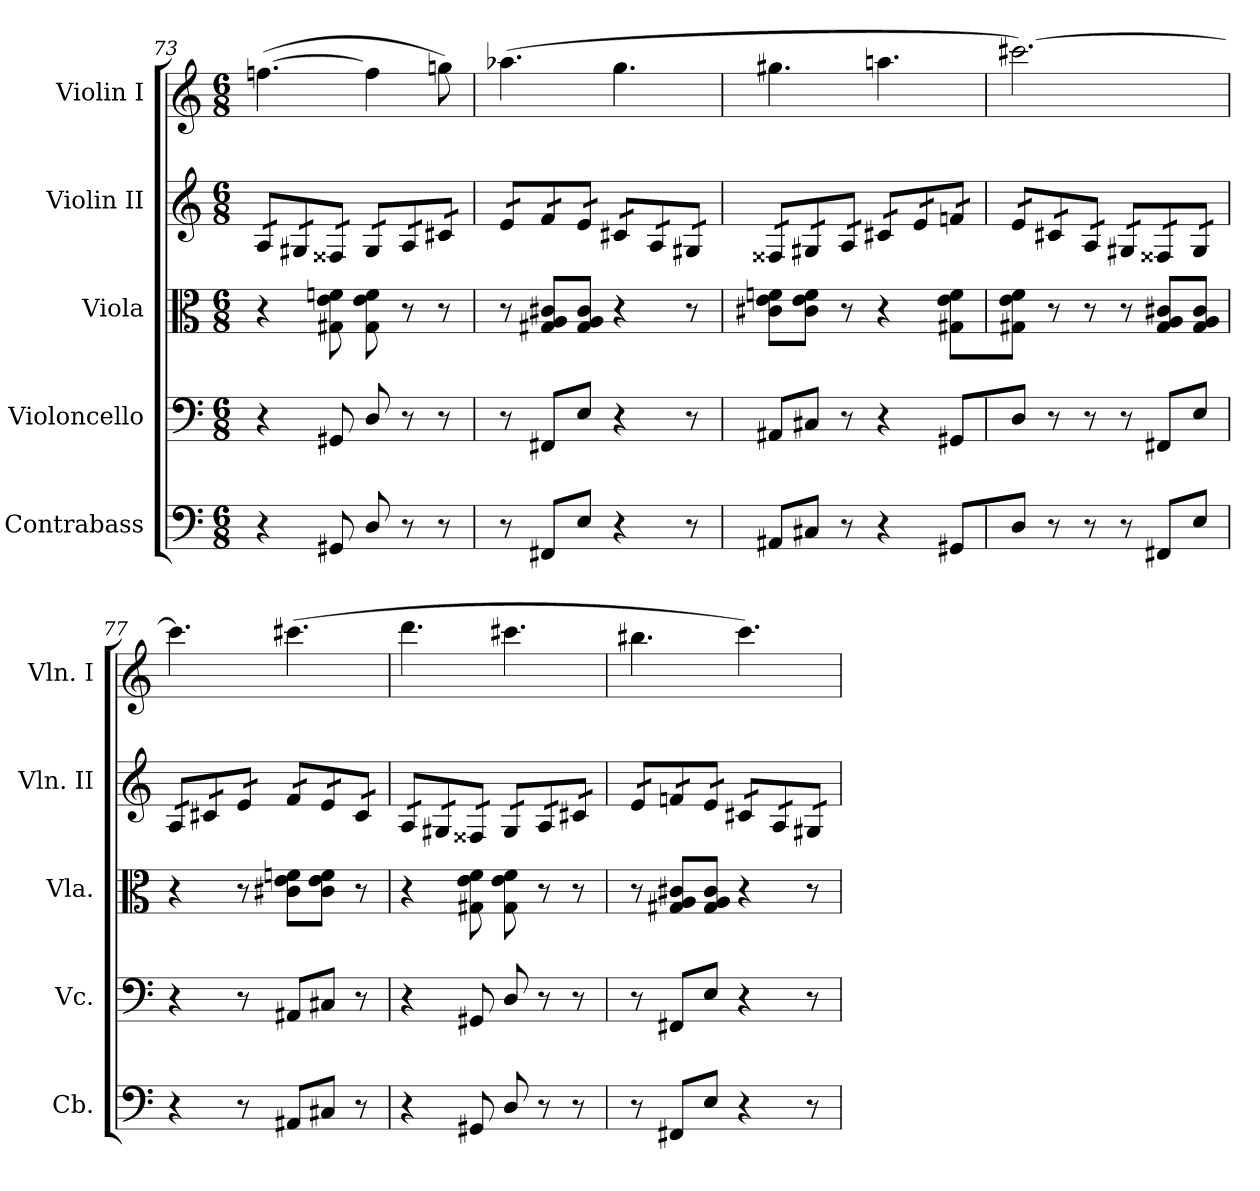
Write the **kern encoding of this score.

**kern	**kern	**kern	**kern	**kern
*part5	*part4	*part3	*part2	*part1
*staff5	*staff4	*staff3	*staff2	*staff1
*I"Contrabass	*I"Violoncello	*I"Viola	*I"Violin II	*I"Violin I
*I'Cb.	*I'Vc.	*I'Vla.	*I'Vln. II	*I'Vln. I
*clefF4	*clefF4	*clefC3	*clefG2	*clefG2
*ITrd7c12	*	*	*	*
*k[]	*k[]	*k[]	*k[]	*k[]
*C:	*C:	*C:	*C:	*C:
*M6/8	*M6/8	*M6/8	*M6/8	*M6/8
=73	=73	=73	=73	=73
*	*	*	*tremolo	*
4r	4r	4r	16Ai/LL	([>4.ffni\
.	.	.	16Ai/	.
.	.	.	16G#Xi/	.
.	.	.	16G#Xi/	.
8GGG#Xi/	8GG#Xi/	8G#Xi\ 8ei 8fni	16F##Xi/	.
.	.	.	16F##Xi/JJ	.
8DDi/	8Di/	8G#i\ 8ei 8fi	16G#i/LL	4ffi\]
.	.	.	16G#i/	.
8r	8r	8r	16Ai/	.
.	.	.	16Ai/	.
8r	8r	8r	16c#Xi/	8ggni\)
.	.	.	16c#Xi/JJ	.
=74	=74	=74	=74	=74
8r	8r	8r	16ei/LL	(4.aa-Xi\
.	.	.	16ei/	.
8FFF#Xi/L	8FF#Xi/L	8G#Xi/ 8Ai 8c#XiL	16fi/	.
.	.	.	16fi/	.
8EEi/J	8Ei/J	8G#i/ 8Ai 8c#iJ	16ei/	.
.	.	.	16ei/JJ	.
4r	4r	4r	16c#Xi/LL	4.ggi\
.	.	.	16c#Xi/	.
.	.	.	16Ai/	.
.	.	.	16Ai/	.
8r	8r	8r	16G#Xi/	.
.	.	.	16G#Xi/JJ	.
!!LO:LB:g=z
=75	=75	=75	=75	=75
8AAA#Xi/L	8AA#Xi/L	8c#Xi\ 8ei 8fniL	16F##Xi/LL	4.gg#Xi\
.	.	.	16F##Xi/	.
8CC#Xi/J	8C#Xi/J	8c#i\ 8ei 8fiJ	16G#Xi/	.
.	.	.	16G#Xi/	.
8r	8r	8r	16Ai/	.
.	.	.	16Ai/JJ	.
4r	4r	4r	16c#Xi/LL	4.aani\
.	.	.	16c#Xi/	.
.	.	.	16ei/	.
.	.	.	16ei/	.
8GGG#Xi/L	8GG#Xi/L	8G#Xi\ 8ei 8fiL	16fni/	.
.	.	.	16fni/JJ	.
=76	=76	=76	=76	=76
8DDi/J	8Di/J	8G#Xi\ 8ei 8fiJ	16ei/LL	[>2.ccc#Xi\)
.	.	.	16ei/	.
8r	8r	8r	16c#Xi/	.
.	.	.	16c#Xi/	.
8r	8r	8r	16Ai/	.
.	.	.	16Ai/JJ	.
8r	8r	8r	16G#Xi/LL	.
.	.	.	16G#Xi/	.
8FFF#Xi/L	8FF#Xi/L	8G#i/ 8Ai 8c#XiL	16F##Xi/	.
.	.	.	16F##Xi/	.
8EEi/J	8Ei/J	8G#i/ 8Ai 8c#iJ	16G#i/	.
.	.	.	16G#i/JJ	.
=77	=77	=77	=77	=77
4r	4r	4r	16Ai/LL	4.ccc#i\]
.	.	.	16Ai/	.
.	.	.	16c#Xi/	.
.	.	.	16c#Xi/	.
8r	8r	8r	16ei/	.
.	.	.	16ei/JJ	.
8AAA#Xi/L	8AA#Xi/L	8c#Xi\ 8ei 8fniL	16fi/LL	(4.ccc#Xi\
.	.	.	16fi/	.
8CC#Xi/J	8C#Xi/J	8c#i\ 8ei 8fiJ	16ei/	.
.	.	.	16ei/	.
8r	8r	8r	16c#i/	.
.	.	.	16c#i/JJ	.
=78	=78	=78	=78	=78
4r	4r	4r	16Ai/LL	4.dddi\
.	.	.	16Ai/	.
.	.	.	16G#Xi/	.
.	.	.	16G#Xi/	.
8GGG#Xi/	8GG#Xi/	8G#Xi\ 8ei 8fi	16F##Xi/	.
.	.	.	16F##Xi/JJ	.
8DDi/	8Di/	8G#i\ 8ei 8fi	16G#i/LL	4.ccc#Xi\
.	.	.	16G#i/	.
8r	8r	8r	16Ai/	.
.	.	.	16Ai/	.
8r	8r	8r	16c#Xi/	.
.	.	.	16c#Xi/JJ	.
=79	=79	=79	=79	=79
8r	8r	8r	16ei/LL	4.bb#Xi\
.	.	.	16ei/	.
8FFF#Xi/L	8FF#Xi/L	8G#Xi/ 8Ai 8c#XiL	16fni/	.
.	.	.	16fni/	.
8EEi/J	8Ei/J	8G#i/ 8Ai 8c#iJ	16ei/	.
.	.	.	16ei/JJ	.
4r	4r	4r	16c#Xi/LL	4.ccci\)
.	.	.	16c#Xi/	.
.	.	.	16Ai/	.
.	.	.	16Ai/	.
8r	8r	8r	16G#Xi/	.
.	.	.	16G#Xi/JJ	.
*	*	*	*Xtremolo	*
=	=	=	=	=
*-	*-	*-	*-	*-
